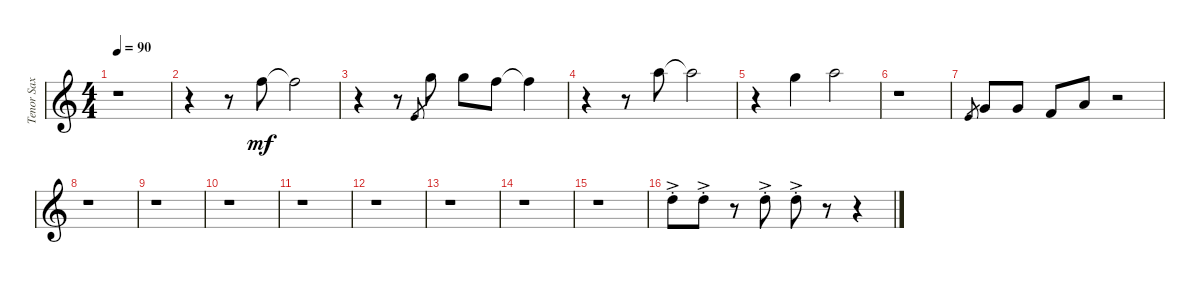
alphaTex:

\track ("Tenor Sax 2" "Tenor Sax ") {instrument trombone}
\staff {score}
\tuning (E4 B3 G3 D3 A2 E2 B1) {hide}
\ts (4 4)
\tempo 90
\clef g2
\ks c
r.1{dy mf} |
r.4 r.8 13.1.8 13.1{t}.2 |
r.4 r.8 0.1.8{gr} 15.1.8 15.1.8 13.1.8 13.1{t}.4 |
r.4 r.8 17.1.8 17.1{t}.2 |
r.4 15.1.4 17.1.2 |
r.1 |
0.1.8{gr} 3.1.8 3.1.8 1.1.8 5.1.8 r.2 |
r.1 |
r.1 |
r.1 |
r.1 |
r.1 |
r.1 |
r.1 |
r.1 |
10.1{ac st}.8 10.1{ac st}.8 r.8 10.1{ac st}.8 10.1{ac st}.8 r.8 r.4
